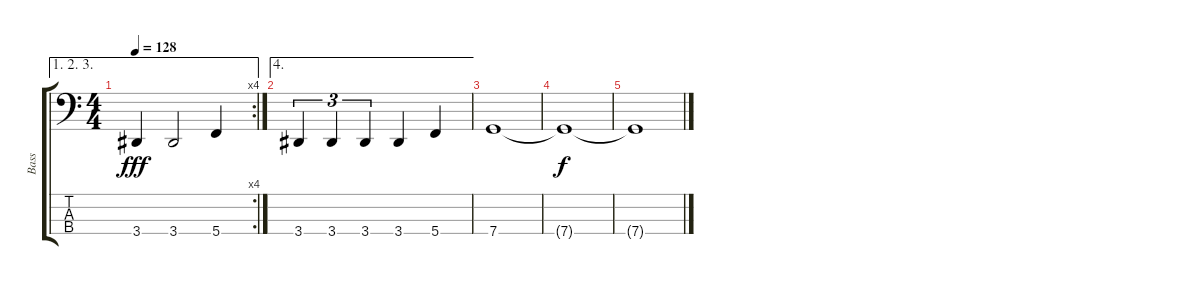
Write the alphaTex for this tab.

\track ("Bass" "Bass") {instrument slapbass1}
\staff {score tabs}
\tuning (F2 C2 G1 C1) {hide}
\ae (1 2 3)
\rc 4
\ts (4 4)
\tempo 128
\clef f4
\ks c
3.4.4{dy fff} 3.4.2 5.4.4 |
\ae 4
3.4.4{tu (3 2)} 3.4.4{tu (3 2)} 3.4.4{tu (3 2)} 3.4.4 5.4.4 |
7.4.1 |
7.4{t}.1{dy f volume 4} |
7.4{t}.1{volume 0}
